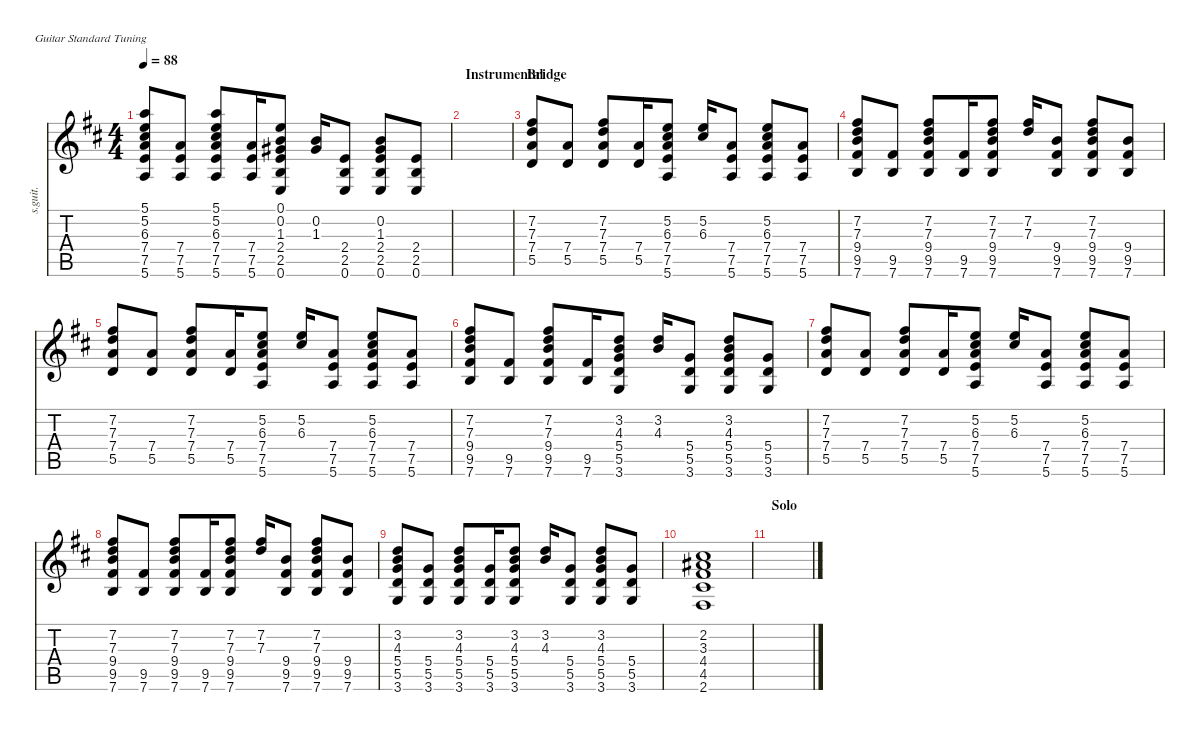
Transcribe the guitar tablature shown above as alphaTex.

\defaultSystemsLayout 4
\hideDynamics
\bracketExtendMode nobrackets
\otherSystemsTrackNameOrientation horizontal
\track ("Steel Guitar" "s.guit.") {instrument acousticguitarsteel}
\staff {score tabs}
\tuning (E4 B3 G3 D3 A2 E2)
\ts (4 4)
\tempo 88
\clef g2
\ks d
(7.5{acc forcenatural} 7.4{acc forcenatural} 5.2{acc forcenatural} 6.3{acc #} 5.1{acc forcenatural} 5.6{acc forcenatural}).8{dy mf beam Up} (7.5{acc forcenatural} 7.4{acc forcenatural} 5.6{acc forcenatural}).8{beam Up} (7.5{acc forcenatural} 7.4{acc forcenatural} 6.3{acc #} 5.2{acc forcenatural} 5.1{acc forcenatural} 5.6{acc forcenatural}).8{beam Up} (7.5{acc forcenatural} 7.4{acc forcenatural} 5.6{acc forcenatural}).16{beam Up} (2.5{acc forcenatural} 2.4{acc forcenatural} 1.3{acc #} 0.2{acc forcenatural} 0.1{acc forcenatural} 0.6{acc forcenatural}).8{beam Up} (0.2{acc forcenatural} 1.3{acc #}).16{beam Up} (2.5{acc forcenatural} 2.4{acc forcenatural} 0.6{acc forcenatural}).8{beam Up} (1.3{acc #} 0.2{acc forcenatural} 2.4{acc forcenatural} 2.5{acc forcenatural} 0.6{acc forcenatural}).8{beam Up} (2.5{acc forcenatural} 2.4{acc forcenatural} 0.6{acc forcenatural}).8{beam Up} |
\section ("" "Instrumental")
|
\section ("" "Bridge")
(5.5{acc forcenatural} 7.4{acc forcenatural} 7.2{acc #} 7.3{acc forcenatural}).8{beam Up} (5.5{acc forcenatural} 7.4{acc forcenatural}).8{beam Up} (5.5{acc forcenatural} 7.4{acc forcenatural} 7.3{acc forcenatural} 7.2{acc #}).8{beam Up} (5.5{acc forcenatural} 7.4{acc forcenatural}).16{beam Up} (7.5{acc forcenatural} 7.4{acc forcenatural} 6.3{acc #} 5.2{acc forcenatural} 5.6{acc forcenatural}).8{beam Up} (5.2{acc forcenatural} 6.3{acc #}).16{beam Up} (7.5{acc forcenatural} 7.4{acc forcenatural} 5.6{acc forcenatural}).8{beam Up} (6.3{acc #} 5.2{acc forcenatural} 7.4{acc forcenatural} 7.5{acc forcenatural} 5.6{acc forcenatural}).8{beam Up} (7.5{acc forcenatural} 7.4{acc forcenatural} 5.6{acc forcenatural}).8{beam Up} |
(7.6{acc forcenatural} 9.5{acc #} 9.4{acc forcenatural} 7.2{acc #} 7.3{acc forcenatural}).8{beam Up} (7.6{acc forcenatural} 9.5{acc #}).8{beam Up} (7.6{acc forcenatural} 9.5{acc #} 9.4{acc forcenatural} 7.3{acc forcenatural} 7.2{acc #}).8{beam Up} (7.6{acc forcenatural} 9.5{acc #}).16{beam Up} (9.5{acc #} 9.4{acc forcenatural} 7.3{acc forcenatural} 7.2{acc #} 7.6{acc forcenatural}).8{beam Up} (7.2{acc #} 7.3{acc forcenatural}).16{beam Up} (9.5{acc #} 9.4{acc forcenatural} 7.6{acc forcenatural}).8{beam Up} (7.3{acc forcenatural} 7.2{acc #} 9.4{acc forcenatural} 9.5{acc #} 7.6{acc forcenatural}).8{beam Up} (9.5{acc #} 9.4{acc forcenatural} 7.6{acc forcenatural}).8{beam Up} |
(5.5{acc forcenatural} 7.4{acc forcenatural} 7.2{acc #} 7.3{acc forcenatural}).8{beam Up} (5.5{acc forcenatural} 7.4{acc forcenatural}).8{beam Up} (5.5{acc forcenatural} 7.4{acc forcenatural} 7.3{acc forcenatural} 7.2{acc #}).8{beam Up} (5.5{acc forcenatural} 7.4{acc forcenatural}).16{beam Up} (7.5{acc forcenatural} 7.4{acc forcenatural} 6.3{acc #} 5.2{acc forcenatural} 5.6{acc forcenatural}).8{beam Up} (5.2{acc forcenatural} 6.3{acc #}).16{beam Up} (7.5{acc forcenatural} 7.4{acc forcenatural} 5.6{acc forcenatural}).8{beam Up} (6.3{acc #} 5.2{acc forcenatural} 7.4{acc forcenatural} 7.5{acc forcenatural} 5.6{acc forcenatural}).8{beam Up} (7.5{acc forcenatural} 7.4{acc forcenatural} 5.6{acc forcenatural}).8{beam Up} |
(7.6{acc forcenatural} 9.5{acc #} 9.4{acc forcenatural} 7.2{acc #} 7.3{acc forcenatural}).8{beam Up} (7.6{acc forcenatural} 9.5{acc #}).8{beam Up} (7.6{acc forcenatural} 9.5{acc #} 9.4{acc forcenatural} 7.3{acc forcenatural} 7.2{acc #}).8{beam Up} (7.6{acc forcenatural} 9.5{acc #}).16{beam Up} (5.5{acc forcenatural} 5.4{acc forcenatural} 4.3{acc forcenatural} 3.2{acc forcenatural} 3.6{acc forcenatural}).8{beam Up} (3.2{acc forcenatural} 4.3{acc forcenatural}).16{beam Up} (5.5{acc forcenatural} 5.4{acc forcenatural} 3.6{acc forcenatural}).8{beam Up} (4.3{acc forcenatural} 3.2{acc forcenatural} 5.4{acc forcenatural} 5.5{acc forcenatural} 3.6{acc forcenatural}).8{beam Up} (5.5{acc forcenatural} 5.4{acc forcenatural} 3.6{acc forcenatural}).8{beam Up} |
(5.5{acc forcenatural} 7.4{acc forcenatural} 7.2{acc #} 7.3{acc forcenatural}).8{beam Up} (5.5{acc forcenatural} 7.4{acc forcenatural}).8{beam Up} (5.5{acc forcenatural} 7.4{acc forcenatural} 7.3{acc forcenatural} 7.2{acc #}).8{beam Up} (5.5{acc forcenatural} 7.4{acc forcenatural}).16{beam Up} (7.5{acc forcenatural} 7.4{acc forcenatural} 6.3{acc #} 5.2{acc forcenatural} 5.6{acc forcenatural}).8{beam Up} (5.2{acc forcenatural} 6.3{acc #}).16{beam Up} (7.5{acc forcenatural} 7.4{acc forcenatural} 5.6{acc forcenatural}).8{beam Up} (6.3{acc #} 5.2{acc forcenatural} 7.4{acc forcenatural} 7.5{acc forcenatural} 5.6{acc forcenatural}).8{beam Up} (7.5{acc forcenatural} 7.4{acc forcenatural} 5.6{acc forcenatural}).8{beam Up} |
(7.6{acc forcenatural} 9.5{acc #} 9.4{acc forcenatural} 7.2{acc #} 7.3{acc forcenatural}).8{beam Up} (7.6{acc forcenatural} 9.5{acc #}).8{beam Up} (7.6{acc forcenatural} 9.5{acc #} 9.4{acc forcenatural} 7.3{acc forcenatural} 7.2{acc #}).8{beam Up} (7.6{acc forcenatural} 9.5{acc #}).16{beam Up} (9.5{acc #} 9.4{acc forcenatural} 7.3{acc forcenatural} 7.2{acc #} 7.6{acc forcenatural}).8{beam Up} (7.2{acc #} 7.3{acc forcenatural}).16{beam Up} (9.5{acc #} 9.4{acc forcenatural} 7.6{acc forcenatural}).8{beam Up} (7.3{acc forcenatural} 7.2{acc #} 9.4{acc forcenatural} 9.5{acc #} 7.6{acc forcenatural}).8{beam Up} (9.5{acc #} 9.4{acc forcenatural} 7.6{acc forcenatural}).8{beam Up} |
(5.5{acc forcenatural} 5.4{acc forcenatural} 3.2{acc forcenatural} 4.3{acc forcenatural} 3.6{acc forcenatural}).8{beam Up} (5.5{acc forcenatural} 5.4{acc forcenatural} 3.6{acc forcenatural}).8{beam Up} (5.5{acc forcenatural} 5.4{acc forcenatural} 4.3{acc forcenatural} 3.2{acc forcenatural} 3.6{acc forcenatural}).8{beam Up} (5.5{acc forcenatural} 5.4{acc forcenatural} 3.6{acc forcenatural}).16{beam Up} (5.5{acc forcenatural} 5.4{acc forcenatural} 4.3{acc forcenatural} 3.2{acc forcenatural} 3.6{acc forcenatural}).8{beam Up} (3.2{acc forcenatural} 4.3{acc forcenatural}).16{beam Up} (5.5{acc forcenatural} 5.4{acc forcenatural} 3.6{acc forcenatural}).8{beam Up} (4.3{acc forcenatural} 3.2{acc forcenatural} 5.4{acc forcenatural} 5.5{acc forcenatural} 3.6{acc forcenatural}).8{beam Up} (5.5{acc forcenatural} 5.4{acc forcenatural} 3.6{acc forcenatural}).8{beam Up} |
(2.6{acc #} 4.5{acc #} 4.4{acc #} 2.2{acc #} 3.3{acc #}).1{beam Up} |
\section ("" "Solo")
